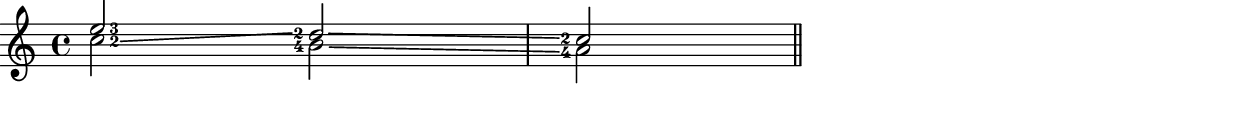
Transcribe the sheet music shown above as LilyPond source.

%% Generated by lilypond-book
%% Options: [exampleindent=10.16\mm,indent=0\mm,line-width=160\mm,paper-height=845.047\pt,paper-width=597.508\pt,papersize='(cons (* 597.508 pt) (* 845.047 pt)),quote]
\include "lilypond-book-preamble.ly"


% ****************************************************************
% Start cut-&-pastable-section
% ****************************************************************

#(ly:set-option 'eps-box-padding 3.000000)



\paper {
  #(set-paper-size '(cons (* 597.508 pt) (* 845.047 pt)))
  indent = 0\mm
  line-width = 160\mm
  % offset the left padding, also add 1mm as lilypond creates cropped
  % images with a little space on the right
  line-width = #(- line-width (* mm  3.000000) (* mm 1))
  line-width = 160\mm - 2.0 * 10.16\mm
  % offset the left padding, also add 1mm as lilypond creates cropped
  % images with a little space on the right
  line-width = #(- line-width (* mm  3.000000) (* mm 1))
}

\layout {
  
}




% ****************************************************************
% ly snippet:
% ****************************************************************
\sourcefileline 516
\score {
  \new Staff <<
    \new Voice {
      \voiceOne
      \set fingeringOrientations = #'(right)
      <e''-3>2
      \set fingeringOrientations = #'(left)
      <d''-\tweak bound-details.left.padding 2.5 \glide-2>
      <c''-2>
      \bar "||"
    }
    \new Voice {
      \voiceTwo
      \set fingeringOrientations = #'(right)
      <c''\glide-2>
      \set fingeringOrientations = #'(left)
      <b'-\tweak bound-details.left.padding 2.5 \glide-4>
      <a'-4>
    }
  >>
  \layout {
    ragged-right = ##f
    \context {
      \Voice
      \remove Finger_glide_engraver
    }
    \context {
      \Staff
      \consists Finger_glide_engraver
    }
  }
}


% ****************************************************************
% end ly snippet
% ****************************************************************
